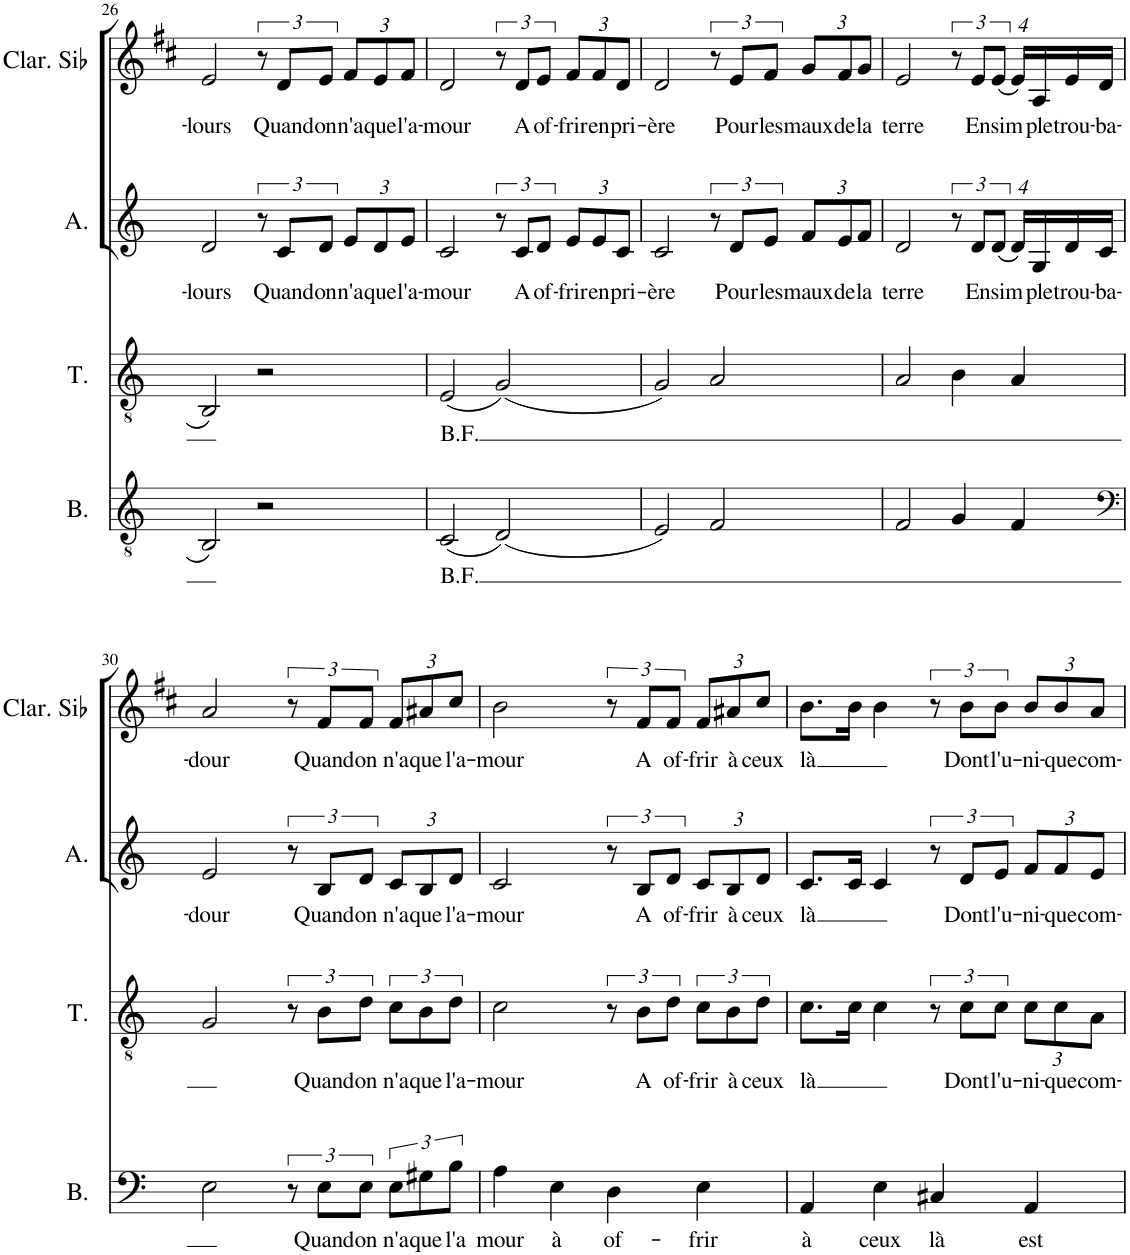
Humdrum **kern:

**kern	**text	**kern	**text	**kern	**text	**kern	**text
*part4	*part4	*part3	*part3	*part2	*part2	*part1	*part1
*staff4	*staff4	*staff3	*staff3	*staff2	*staff2	*staff1	*staff1
*I"Basse	*	*I"Ténor	*	*I"Alto	*	*I"Clarinette en Sib	*
*I'B.	*	*I'T.	*	*I'A.	*	*I'Clar. Sib	*
!!LO:PB:g=z
*clefGv2	*	*clefGv2	*	*clefG2	*	*clefG2	*
*	*	*	*	*	*	*Trd1c2	*
*k[]	*	*k[]	*	*k[]	*	*k[f#c#]	*
*M4/4	*	*M4/4	*	*M4/4	*	*M4/4	*
*met(c)	*	*met(c)	*	*met(c)	*	*met(c)	*
=26	=26	=26	=26	=26	=26	=26	=26
!	!	!	!	!	!LO:LY:b	!	!LO:LY:b
2BB/	.	2BB/	.	2d/	-lours	2e/	-lours
2r	.	2r	.	12r	.	12r	.
!	!	!	!	!	!LO:LY:b	!	!LO:LY:b
.	.	.	.	12c/L	Quand	12d/L	Quand
!	!	!	!	!	!LO:LY:b	!	!LO:LY:b
.	.	.	.	12d/J	on	12e/J	on
*	*	*	*	*Xbrackettup	*	*	*
!	!	!	!	!	!LO:LY:b	!	!
*	*	*	*	*	*	*Xbrackettup	*
!	!	!	!	!	!	!	!LO:LY:b
.	.	.	.	12e/L	n'a	12f#/L	n'a
!	!	!	!	!	!LO:LY:b	!	!LO:LY:b
.	.	.	.	12d/	que	12e/	que
!	!	!	!	!	!LO:LY:b	!	!LO:LY:b
.	.	.	.	12e/J	l'a-	12f#/J	l'a-
=27	=27	=27	=27	=27	=27	=27	=27
!	!LO:LY:b	!	!LO:LY:b	!	!LO:LY:b	!	!LO:LY:b
(2C/	B.F.	(2E/	B.F.	2c/	-mour	2d/	-mour
*	*	*	*	*brackettup	*	*brackettup	*
(2D/)	.	(2G/)	.	12r	.	12r	.
!	!	!	!	!	!LO:LY:b	!	!LO:LY:b
.	.	.	.	12c/L	A	12d/L	A
!	!	!	!	!	!LO:LY:b	!	!LO:LY:b
.	.	.	.	12d/J	of-	12e/J	of-
*	*	*	*	*Xbrackettup	*	*	*
!	!	!	!	!	!LO:LY:b	!	!
*	*	*	*	*	*	*Xbrackettup	*
!	!	!	!	!	!	!	!LO:LY:b
.	.	.	.	12e/L	-frir	12f#/L	-frir
!	!	!	!	!	!LO:LY:b	!	!LO:LY:b
.	.	.	.	12e/	en	12f#/	en
!	!	!	!	!	!LO:LY:b	!	!LO:LY:b
.	.	.	.	12c/J	pri-	12d/J	pri-
=28	=28	=28	=28	=28	=28	=28	=28
!	!	!	!	!	!LO:LY:b	!	!LO:LY:b
2E/)	.	2G/)	.	2c/	-ère	2d/	-ère
*	*	*	*	*brackettup	*	*brackettup	*
2F/	.	2A/	.	12r	.	12r	.
!	!	!	!	!	!LO:LY:b	!	!LO:LY:b
.	.	.	.	12d/L	Pour	12e/L	Pour
!	!	!	!	!	!LO:LY:b	!	!LO:LY:b
.	.	.	.	12e/J	les	12f#/J	les
*	*	*	*	*Xbrackettup	*	*	*
!	!	!	!	!	!LO:LY:b	!	!
*	*	*	*	*	*	*Xbrackettup	*
!	!	!	!	!	!	!	!LO:LY:b
.	.	.	.	12f/L	maux	12g/L	maux
!	!	!	!	!	!LO:LY:b	!	!LO:LY:b
.	.	.	.	12e/	de	12f#/	de
!	!	!	!	!	!LO:LY:b	!	!LO:LY:b
.	.	.	.	12f/J	la	12g/J	la
=29	=29	=29	=29	=29	=29	=29	=29
!	!	!	!	!	!LO:LY:b	!	!LO:LY:b
2F/	.	2A/	.	2d/	terre	2e/	terre
*	*	*	*	*brackettup	*	*brackettup	*
4G/	.	4B\	.	12r	.	12r	.
!	!	!	!	!	!LO:LY:b	!	!LO:LY:b
.	.	.	.	12d/L	En	12e/L	En
!	!	!	!	!	!LO:LY:b	!	!LO:LY:b
.	.	.	.	(12d/J	sim	(12e/J	sim
4F/	.	4A/	.	16d/LL)	.	16e/LL)	.
!	!	!	!	!	!LO:LY:b	!	!LO:LY:b
.	.	.	.	16G/	ple	16A/	ple
!	!	!	!	!	!LO:LY:b	!	!LO:LY:b
.	.	.	.	16d/	trou-	16e/	trou-
!	!	!	!	!	!LO:LY:b	!	!LO:LY:b
.	.	.	.	16c/JJ	-ba-	16d/JJ	-ba-
!!LO:LB:g=z
=30	=30	=30	=30	=30	=30	=30	=30
*clefF4	*	*	*	*	*	*	*
!	!	!	!	!	!LO:LY:b	!	!LO:LY:b
2E\	.	2G/	.	2e/	-dour	2a/	-dour
12r	.	12r	.	12r	.	12r	.
!	!LO:LY:b	!	!LO:LY:b	!	!LO:LY:b	!	!LO:LY:b
12E\L	Quand	12B\L	Quand	12B/L	Quand	12f#/L	Quand
!	!LO:LY:b	!	!LO:LY:b	!	!LO:LY:b	!	!LO:LY:b
12E\J	on	12d\J	on	12d/J	on	12f#/J	on
!	!LO:LY:b	!	!LO:LY:b	!	!	!	!
*	*	*	*	*Xbrackettup	*	*	*
!	!	!	!	!	!LO:LY:b	!	!
*	*	*	*	*	*	*Xbrackettup	*
!	!	!	!	!	!	!	!LO:LY:b
12E\L	n'a	12c\L	n'a	12c/L	n'a	12f#/L	n'a
!	!LO:LY:b	!	!LO:LY:b	!	!LO:LY:b	!	!LO:LY:b
12G#X\	que	12B\	que	12B/	que	12a#X/	que
!	!LO:LY:b	!	!LO:LY:b	!	!LO:LY:b	!	!LO:LY:b
12B\J	l'a	12d\J	l'a-	12d/J	l'a-	12cc#/J	l'a-
=31	=31	=31	=31	=31	=31	=31	=31
!	!LO:LY:b	!	!LO:LY:b	!	!LO:LY:b	!	!LO:LY:b
4A\	mour	2c\	-mour	2c/	-mour	2b\	-mour
!	!LO:LY:b	!	!	!	!	!	!
4E\	à	.	.	.	.	.	.
!	!LO:LY:b	!	!	!	!	!	!
*	*	*	*	*brackettup	*	*brackettup	*
4D\	of-	12r	.	12r	.	12r	.
!	!	!	!LO:LY:b	!	!LO:LY:b	!	!LO:LY:b
.	.	12B\L	A	12B/L	A	12f#/L	A
!	!	!	!LO:LY:b	!	!LO:LY:b	!	!LO:LY:b
.	.	12d\J	of-	12d/J	of-	12f#/J	of-
!	!LO:LY:b	!	!LO:LY:b	!	!	!	!
*	*	*	*	*Xbrackettup	*	*	*
!	!	!	!	!	!LO:LY:b	!	!
*	*	*	*	*	*	*Xbrackettup	*
!	!	!	!	!	!	!	!LO:LY:b
4E\	-frir	12c\L	-frir	12c/L	-frir	12f#/L	-frir
!	!	!	!LO:LY:b	!	!LO:LY:b	!	!LO:LY:b
.	.	12B\	à	12B/	à	12a#X/	à
!	!	!	!LO:LY:b	!	!LO:LY:b	!	!LO:LY:b
.	.	12d\J	ceux	12d/J	ceux	12cc#/J	ceux
=32	=32	=32	=32	=32	=32	=32	=32
!	!LO:LY:b	!	!LO:LY:b	!	!LO:LY:b	!	!LO:LY:b
4AA/	à	8.c\L	-là	8.c/L	-là	8.b\L	-là
.	.	16c\Jk	.	16c/Jk	.	16b\Jk	.
!	!LO:LY:b	!	!	!	!	!	!
4E\	ceux	4c\	.	4c/	.	4b\	.
!	!LO:LY:b	!	!	!	!	!	!
*	*	*	*	*brackettup	*	*brackettup	*
4C#X/	là	12r	.	12r	.	12r	.
!	!	!	!LO:LY:b	!	!LO:LY:b	!	!LO:LY:b
.	.	12c\L	Dont	12d/L	Dont	12b\L	Dont
!	!	!	!LO:LY:b	!	!LO:LY:b	!	!LO:LY:b
.	.	12c\J	l'u-	12e/J	l'u-	12b\J	l'u-
!	!LO:LY:b	!	!	!	!	!	!
*	*	*Xbrackettup	*	*	*	*	*
!	!	!	!LO:LY:b	!	!	!	!
*	*	*	*	*Xbrackettup	*	*	*
!	!	!	!	!	!LO:LY:b	!	!
*	*	*	*	*	*	*Xbrackettup	*
!	!	!	!	!	!	!	!LO:LY:b
4AA/	est	12c\L	-ni-	12f/L	-ni-	12b/L	-ni-
!	!	!	!LO:LY:b	!	!LO:LY:b	!	!LO:LY:b
.	.	12c\	-que	12f/	-que	12b/	-que
!	!	!	!LO:LY:b	!	!LO:LY:b	!	!LO:LY:b
.	.	12A\J	com-	12e/J	com-	12a/J	com-
=	=	=	=	=	=	=	=
*-	*-	*-	*-	*-	*-	*-	*-
